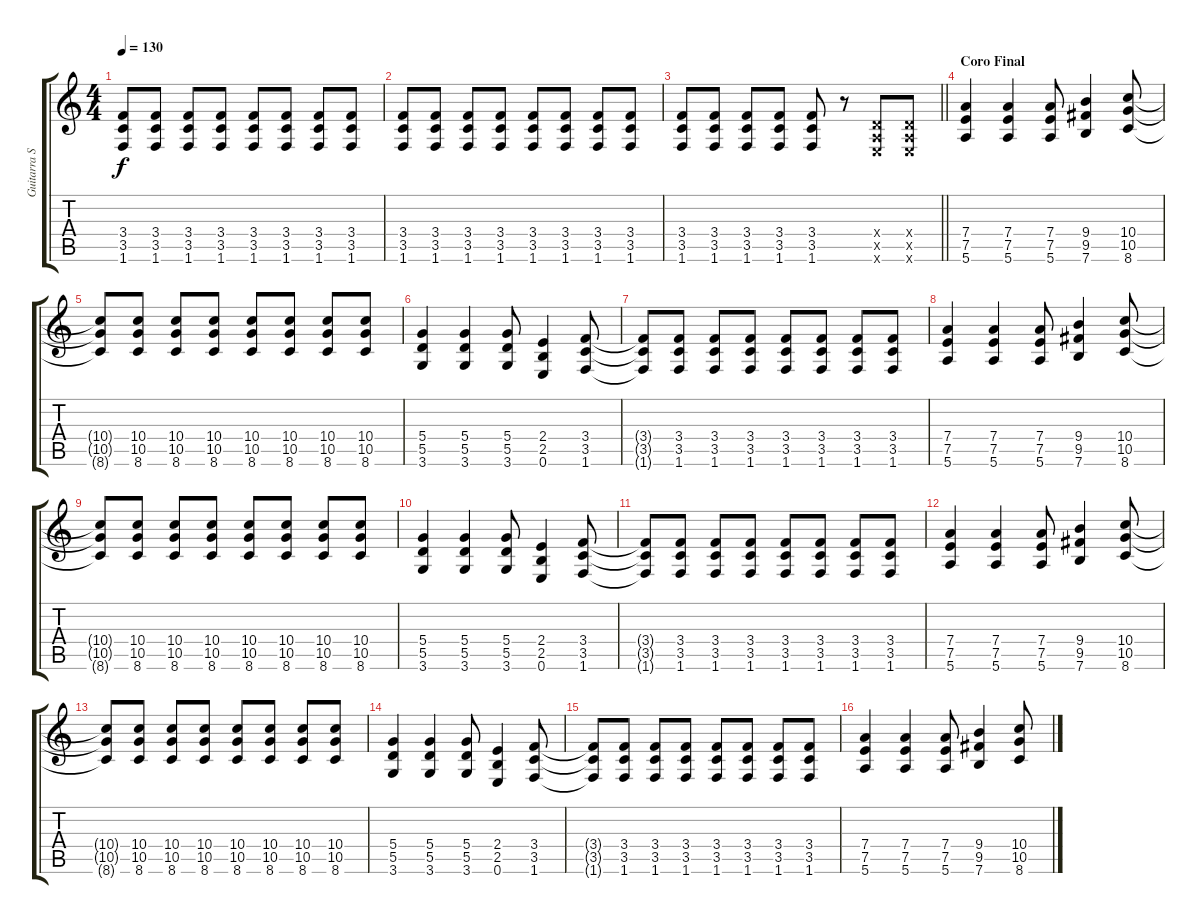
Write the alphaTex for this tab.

\track ("Guitarra Secundaria" "Guitarra S") {instrument overdrivenguitar}
\staff {score tabs}
\tuning (E4 B3 G3 D3 A2 E2) {hide}
\ts (4 4)
\tempo 130
\clef g2
\ks c
(3.4{t} 3.5{t} 1.6{t}).8{dy f} (3.4 3.5 1.6).8 (3.4 3.5 1.6).8 (3.4 3.5 1.6).8 (3.4 3.5 1.6).8 (3.4 3.5 1.6).8 (3.4 3.5 1.6).8 (3.4 3.5 1.6).8 |
(3.4 3.5 1.6).8 (3.4 3.5 1.6).8 (3.4 3.5 1.6).8 (3.4 3.5 1.6).8 (3.4 3.5 1.6).8 (3.4 3.5 1.6).8 (3.4 3.5 1.6).8 (3.4 3.5 1.6).8 |
\barLineRight lightlight
(3.4 3.5 1.6).8 (3.4 3.5 1.6).8 (3.4 3.5 1.6).8 (3.4 3.5 1.6).8 (3.4 3.5 1.6).8 r.8 (0.4{x} 0.5{x} 0.6{x}).8 (0.4{x} 0.5{x} 0.6{x}).8 |
\section ("" "Coro Final")
(7.4 7.5 5.6).4 (7.4 7.5 5.6).4 (7.4 7.5 5.6).8 (9.4 9.5 7.6).4 (10.4 10.5 8.6).8 |
(10.4{t} 10.5{t} 8.6{t}).8 (10.4 10.5 8.6).8 (10.4 10.5 8.6).8 (10.4 10.5 8.6).8 (10.4 10.5 8.6).8 (10.4 10.5 8.6).8 (10.4 10.5 8.6).8 (10.4 10.5 8.6).8 |
(5.4 5.5 3.6).4 (5.4 5.5 3.6).4 (5.4 5.5 3.6).8 (2.4 2.5 0.6).4 (3.4 3.5 1.6).8 |
(3.4{t} 3.5{t} 1.6{t}).8 (3.4 3.5 1.6).8 (3.4 3.5 1.6).8 (3.4 3.5 1.6).8 (3.4 3.5 1.6).8 (3.4 3.5 1.6).8 (3.4 3.5 1.6).8 (3.4 3.5 1.6).8 |
(7.4 7.5 5.6).4 (7.4 7.5 5.6).4 (7.4 7.5 5.6).8 (9.4 9.5 7.6).4 (10.4 10.5 8.6).8 |
(10.4{t} 10.5{t} 8.6{t}).8 (10.4 10.5 8.6).8 (10.4 10.5 8.6).8 (10.4 10.5 8.6).8 (10.4 10.5 8.6).8 (10.4 10.5 8.6).8 (10.4 10.5 8.6).8 (10.4 10.5 8.6).8 |
(5.4 5.5 3.6).4 (5.4 5.5 3.6).4 (5.4 5.5 3.6).8 (2.4 2.5 0.6).4 (3.4 3.5 1.6).8 |
(3.4{t} 3.5{t} 1.6{t}).8 (3.4 3.5 1.6).8 (3.4 3.5 1.6).8 (3.4 3.5 1.6).8 (3.4 3.5 1.6).8 (3.4 3.5 1.6).8 (3.4 3.5 1.6).8 (3.4 3.5 1.6).8 |
(7.4 7.5 5.6).4 (7.4 7.5 5.6).4 (7.4 7.5 5.6).8 (9.4 9.5 7.6).4 (10.4 10.5 8.6).8 |
(10.4{t} 10.5{t} 8.6{t}).8 (10.4 10.5 8.6).8 (10.4 10.5 8.6).8 (10.4 10.5 8.6).8 (10.4 10.5 8.6).8 (10.4 10.5 8.6).8 (10.4 10.5 8.6).8 (10.4 10.5 8.6).8 |
(5.4 5.5 3.6).4 (5.4 5.5 3.6).4 (5.4 5.5 3.6).8 (2.4 2.5 0.6).4 (3.4 3.5 1.6).8 |
(3.4{t} 3.5{t} 1.6{t}).8 (3.4 3.5 1.6).8 (3.4 3.5 1.6).8 (3.4 3.5 1.6).8 (3.4 3.5 1.6).8 (3.4 3.5 1.6).8 (3.4 3.5 1.6).8 (3.4 3.5 1.6).8 |
(7.4 7.5 5.6).4 (7.4 7.5 5.6).4 (7.4 7.5 5.6).8 (9.4 9.5 7.6).4 (10.4 10.5 8.6).8
